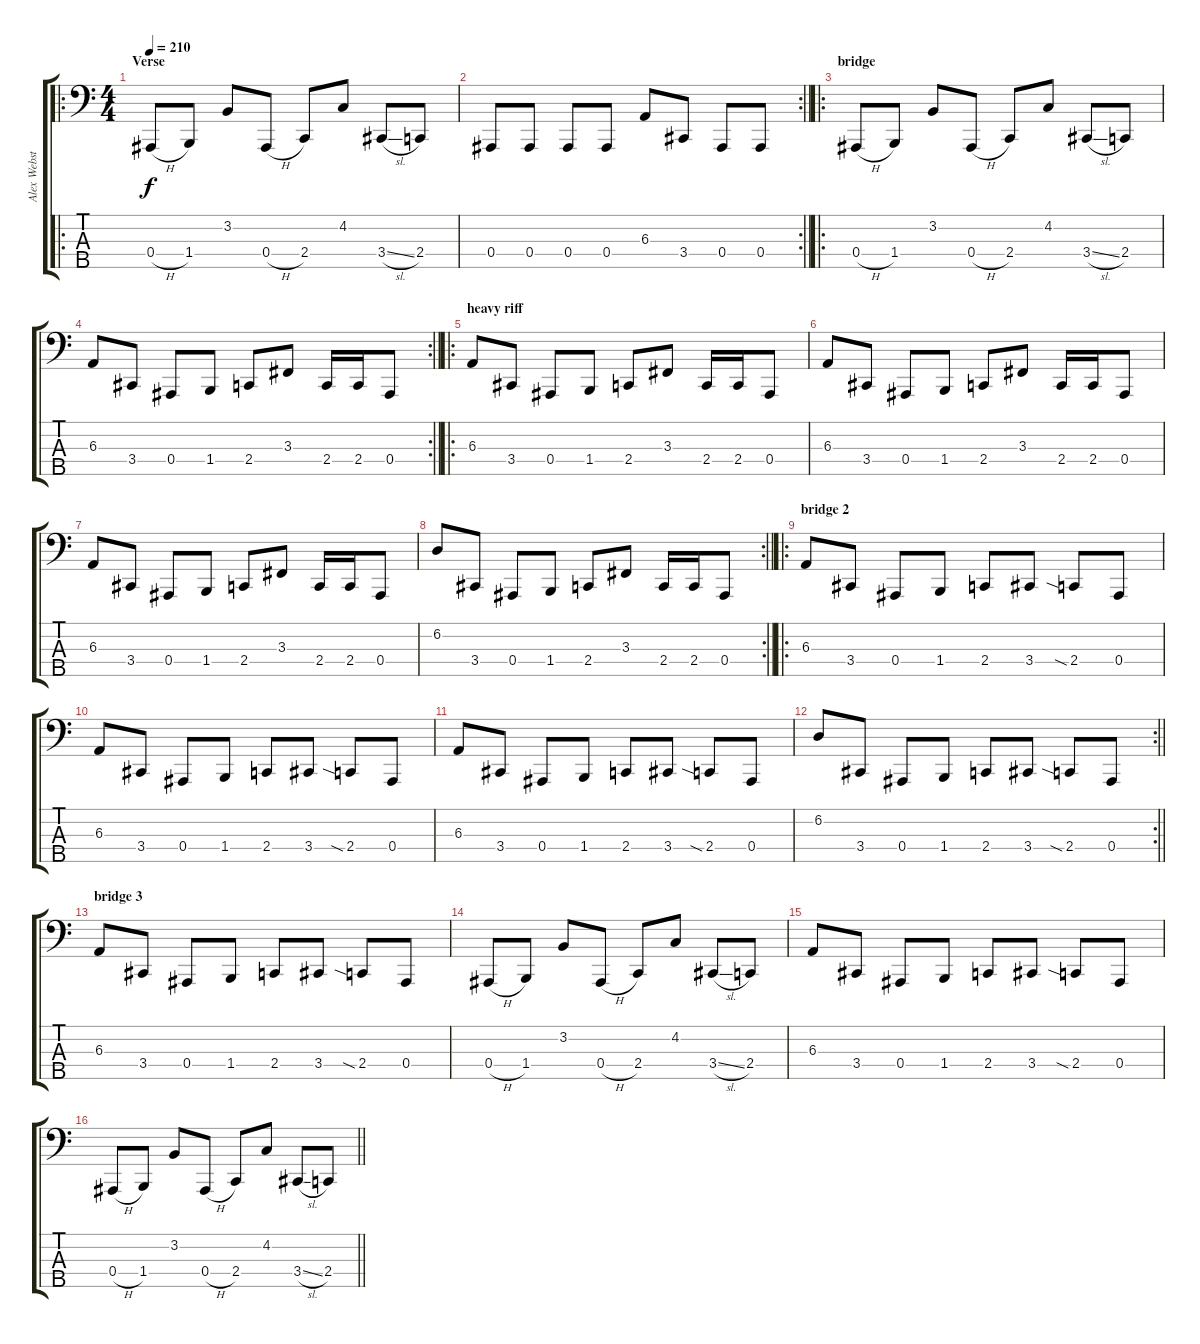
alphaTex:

\track ("Alex Webster" "Alex Webst") {instrument electricbassfinger}
\staff {score tabs}
\tuning (Db2 Ab1 Eb1 Bb0 F0) {hide}
\ro
\ts (4 4)
\section ("" "Verse")
\tempo 210
\clef f4
\ks c
0.4{h}.8{dy f} 1.4.8 3.2.8 0.4{h}.8 2.4.8 4.2.8 3.4{sl}.8 2.4.8 |
\rc 2
\barLineRight lightlight
0.4.8 0.4.8 0.4.8 0.4.8 6.3.8 3.4.8 0.4.8 0.4.8 |
\ro
\section ("" "bridge")
0.4{h}.8 1.4.8 3.2.8 0.4{h}.8 2.4.8 4.2.8 3.4{sl}.8 2.4.8 |
\rc 2
\barLineRight lightlight
6.3.8 3.4.8 0.4.8 1.4.8 2.4.8 3.3.8 2.4.16 2.4.16 0.4.8 |
\ro
\section ("" "heavy riff")
6.3.8 3.4.8 0.4.8 1.4.8 2.4.8 3.3.8 2.4.16 2.4.16 0.4.8 |
6.3.8 3.4.8 0.4.8 1.4.8 2.4.8 3.3.8 2.4.16 2.4.16 0.4.8 |
6.3.8 3.4.8 0.4.8 1.4.8 2.4.8 3.3.8 2.4.16 2.4.16 0.4.8 |
\rc 2
\barLineRight lightlight
6.2.8 3.4.8 0.4.8 1.4.8 2.4.8 3.3.8 2.4.16 2.4.16 0.4.8 |
\ro
\section ("" "bridge 2")
6.3.8 3.4.8 0.4.8 1.4.8 2.4.8 3.4.8 2.4{sia}.8 0.4.8 |
6.3.8 3.4.8 0.4.8 1.4.8 2.4.8 3.4.8 2.4{sia}.8 0.4.8 |
6.3.8 3.4.8 0.4.8 1.4.8 2.4.8 3.4.8 2.4{sia}.8 0.4.8 |
\rc 2
\barLineRight lightlight
6.2.8 3.4.8 0.4.8 1.4.8 2.4.8 3.4.8 2.4{sia}.8 0.4.8 |
\section ("" "bridge 3")
6.3.8 3.4.8 0.4.8 1.4.8 2.4.8 3.4.8 2.4{sia}.8 0.4.8 |
0.4{h}.8 1.4.8 3.2.8 0.4{h}.8 2.4.8 4.2.8 3.4{sl}.8 2.4.8 |
6.3.8 3.4.8 0.4.8 1.4.8 2.4.8 3.4.8 2.4{sia}.8 0.4.8 |
\barLineRight lightlight
0.4{h}.8 1.4.8 3.2.8 0.4{h}.8 2.4.8 4.2.8 3.4{sl}.8 2.4.8
